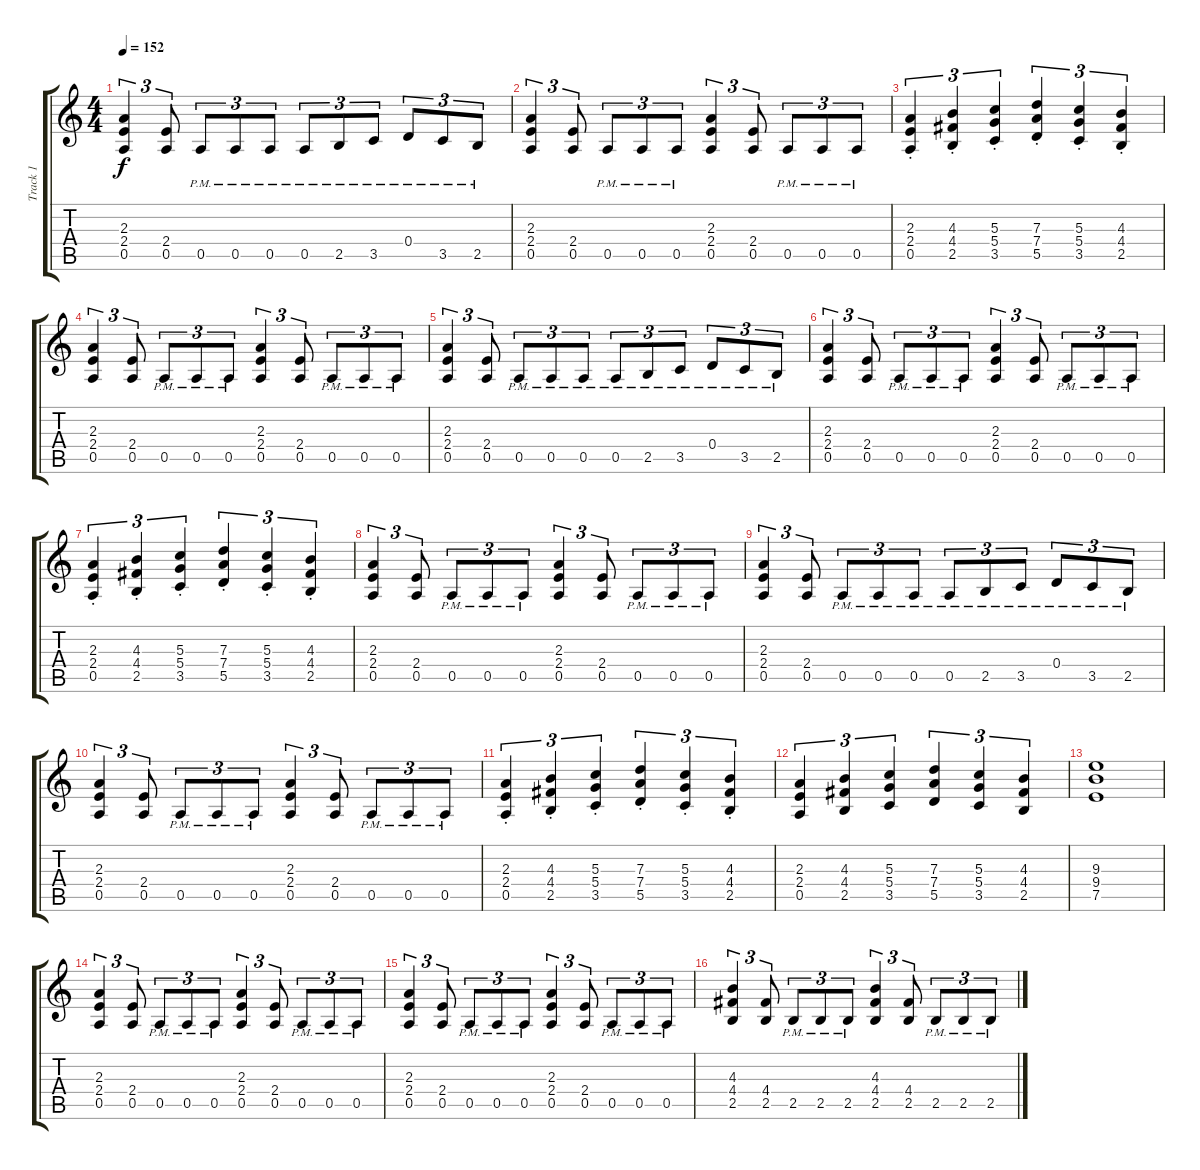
\track ("Track 1" "Track 1") {instrument electricguitarjazz}
\staff {score tabs}
\tuning (D4 B3 G3 D3 A2 E2) {hide}
\ts (4 4)
\tempo 152
\clef g2
\ks c
(2.3 2.4 0.5).4{tu (3 2) dy f} (2.4 0.5).8{tu (3 2)} 0.5{pm}.8{tu (3 2)} 0.5{pm}.8{tu (3 2)} 0.5{pm}.8{tu (3 2)} 0.5{pm}.8{tu (3 2)} 2.5{pm}.8{tu (3 2)} 3.5{pm}.8{tu (3 2)} 0.4{pm}.8{tu (3 2)} 3.5{pm}.8{tu (3 2)} 2.5{pm}.8{tu (3 2)} |
(2.3 2.4 0.5).4{tu (3 2)} (2.4 0.5).8{tu (3 2)} 0.5{pm}.8{tu (3 2)} 0.5{pm}.8{tu (3 2)} 0.5{pm}.8{tu (3 2)} (2.3 2.4 0.5).4{tu (3 2)} (2.4 0.5).8{tu (3 2)} 0.5{pm}.8{tu (3 2)} 0.5{pm}.8{tu (3 2)} 0.5{pm}.8{tu (3 2)} |
(2.3{st} 2.4{st} 0.5{st}).4{tu (3 2)} (4.3{st} 4.4{st} 2.5{st}).4{tu (3 2)} (5.3{st} 5.4{st} 3.5{st}).4{tu (3 2)} (7.3{st} 7.4{st} 5.5{st}).4{tu (3 2)} (5.3{st} 5.4{st} 3.5{st}).4{tu (3 2)} (4.3{st} 4.4{st} 2.5{st}).4{tu (3 2)} |
(2.3 2.4 0.5).4{tu (3 2)} (2.4 0.5).8{tu (3 2)} 0.5{pm}.8{tu (3 2)} 0.5{pm}.8{tu (3 2)} 0.5{pm}.8{tu (3 2)} (2.3 2.4 0.5).4{tu (3 2)} (2.4 0.5).8{tu (3 2)} 0.5{pm}.8{tu (3 2)} 0.5{pm}.8{tu (3 2)} 0.5{pm}.8{tu (3 2)} |
(2.3 2.4 0.5).4{tu (3 2)} (2.4 0.5).8{tu (3 2)} 0.5{pm}.8{tu (3 2)} 0.5{pm}.8{tu (3 2)} 0.5{pm}.8{tu (3 2)} 0.5{pm}.8{tu (3 2)} 2.5{pm}.8{tu (3 2)} 3.5{pm}.8{tu (3 2)} 0.4{pm}.8{tu (3 2)} 3.5{pm}.8{tu (3 2)} 2.5{pm}.8{tu (3 2)} |
(2.3 2.4 0.5).4{tu (3 2)} (2.4 0.5).8{tu (3 2)} 0.5{pm}.8{tu (3 2)} 0.5{pm}.8{tu (3 2)} 0.5{pm}.8{tu (3 2)} (2.3 2.4 0.5).4{tu (3 2)} (2.4 0.5).8{tu (3 2)} 0.5{pm}.8{tu (3 2)} 0.5{pm}.8{tu (3 2)} 0.5{pm}.8{tu (3 2)} |
(2.3{st} 2.4{st} 0.5{st}).4{tu (3 2)} (4.3{st} 4.4{st} 2.5{st}).4{tu (3 2)} (5.3{st} 5.4{st} 3.5{st}).4{tu (3 2)} (7.3{st} 7.4{st} 5.5{st}).4{tu (3 2)} (5.3{st} 5.4{st} 3.5{st}).4{tu (3 2)} (4.3{st} 4.4{st} 2.5{st}).4{tu (3 2)} |
(2.3 2.4 0.5).4{tu (3 2)} (2.4 0.5).8{tu (3 2)} 0.5{pm}.8{tu (3 2)} 0.5{pm}.8{tu (3 2)} 0.5{pm}.8{tu (3 2)} (2.3 2.4 0.5).4{tu (3 2)} (2.4 0.5).8{tu (3 2)} 0.5{pm}.8{tu (3 2)} 0.5{pm}.8{tu (3 2)} 0.5{pm}.8{tu (3 2)} |
(2.3 2.4 0.5).4{tu (3 2)} (2.4 0.5).8{tu (3 2)} 0.5{pm}.8{tu (3 2)} 0.5{pm}.8{tu (3 2)} 0.5{pm}.8{tu (3 2)} 0.5{pm}.8{tu (3 2)} 2.5{pm}.8{tu (3 2)} 3.5{pm}.8{tu (3 2)} 0.4{pm}.8{tu (3 2)} 3.5{pm}.8{tu (3 2)} 2.5{pm}.8{tu (3 2)} |
(2.3 2.4 0.5).4{tu (3 2)} (2.4 0.5).8{tu (3 2)} 0.5{pm}.8{tu (3 2)} 0.5{pm}.8{tu (3 2)} 0.5{pm}.8{tu (3 2)} (2.3 2.4 0.5).4{tu (3 2)} (2.4 0.5).8{tu (3 2)} 0.5{pm}.8{tu (3 2)} 0.5{pm}.8{tu (3 2)} 0.5{pm}.8{tu (3 2)} |
(2.3{st} 2.4{st} 0.5{st}).4{tu (3 2)} (4.3{st} 4.4{st} 2.5{st}).4{tu (3 2)} (5.3{st} 5.4{st} 3.5{st}).4{tu (3 2)} (7.3{st} 7.4{st} 5.5{st}).4{tu (3 2)} (5.3{st} 5.4{st} 3.5{st}).4{tu (3 2)} (4.3{st} 4.4{st} 2.5{st}).4{tu (3 2)} |
(2.3 2.4 0.5).4{tu (3 2)} (4.3 4.4 2.5).4{tu (3 2)} (5.3 5.4 3.5).4{tu (3 2)} (7.3 7.4 5.5).4{tu (3 2)} (5.3 5.4 3.5).4{tu (3 2)} (4.3 4.4 2.5).4{tu (3 2)} |
(9.3 9.4 7.5).1 |
(2.3 2.4 0.5).4{tu (3 2)} (2.4 0.5).8{tu (3 2)} 0.5{pm}.8{tu (3 2)} 0.5{pm}.8{tu (3 2)} 0.5{pm}.8{tu (3 2)} (2.3 2.4 0.5).4{tu (3 2)} (2.4 0.5).8{tu (3 2)} 0.5{pm}.8{tu (3 2)} 0.5{pm}.8{tu (3 2)} 0.5{pm}.8{tu (3 2)} |
(2.3 2.4 0.5).4{tu (3 2)} (2.4 0.5).8{tu (3 2)} 0.5{pm}.8{tu (3 2)} 0.5{pm}.8{tu (3 2)} 0.5{pm}.8{tu (3 2)} (2.3 2.4 0.5).4{tu (3 2)} (2.4 0.5).8{tu (3 2)} 0.5{pm}.8{tu (3 2)} 0.5{pm}.8{tu (3 2)} 0.5{pm}.8{tu (3 2)} |
(4.3 4.4 2.5).4{tu (3 2)} (4.4 2.5).8{tu (3 2)} 2.5{pm}.8{tu (3 2)} 2.5{pm}.8{tu (3 2)} 2.5{pm}.8{tu (3 2)} (4.3 4.4 2.5).4{tu (3 2)} (4.4 2.5).8{tu (3 2)} 2.5{pm}.8{tu (3 2)} 2.5{pm}.8{tu (3 2)} 2.5{pm}.8{tu (3 2)}
